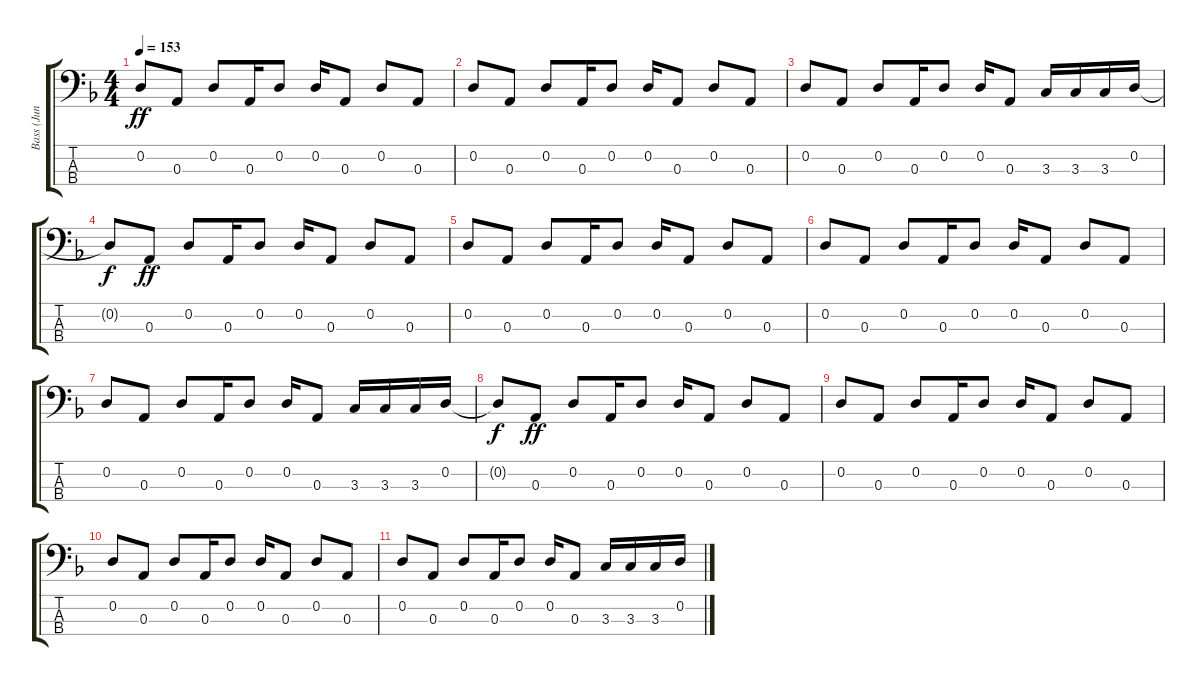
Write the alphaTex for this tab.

\track ("Bass (Jun Onose)" "Bass (Jun ") {instrument electricbasspick}
\staff {score tabs}
\tuning (G2 D2 A1 E1) {hide}
\ts (4 4)
\tempo 153
\clef f4
\ks f
0.2.8{dy ff} 0.3.8 0.2.8 0.3.16 0.2.8 0.2.16 0.3.8 0.2.8 0.3.8 |
0.2.8 0.3.8 0.2.8 0.3.16 0.2.8 0.2.16 0.3.8 0.2.8 0.3.8 |
0.2.8 0.3.8 0.2.8 0.3.16 0.2.8 0.2.16 0.3.8 3.3.16 3.3.16 3.3.16 0.2.16 |
0.2{t}.8{dy f} 0.3.8{dy ff} 0.2.8 0.3.16 0.2.8 0.2.16 0.3.8 0.2.8 0.3.8 |
0.2.8 0.3.8 0.2.8 0.3.16 0.2.8 0.2.16 0.3.8 0.2.8 0.3.8 |
0.2.8 0.3.8 0.2.8 0.3.16 0.2.8 0.2.16 0.3.8 0.2.8 0.3.8 |
0.2.8 0.3.8 0.2.8 0.3.16 0.2.8 0.2.16 0.3.8 3.3.16 3.3.16 3.3.16 0.2.16 |
0.2{t}.8{dy f} 0.3.8{dy ff} 0.2.8 0.3.16 0.2.8 0.2.16 0.3.8 0.2.8 0.3.8 |
0.2.8 0.3.8 0.2.8 0.3.16 0.2.8 0.2.16 0.3.8 0.2.8 0.3.8 |
0.2.8 0.3.8 0.2.8 0.3.16 0.2.8 0.2.16 0.3.8 0.2.8 0.3.8 |
0.2.8 0.3.8 0.2.8 0.3.16 0.2.8 0.2.16 0.3.8 3.3.16 3.3.16 3.3.16 0.2.16
